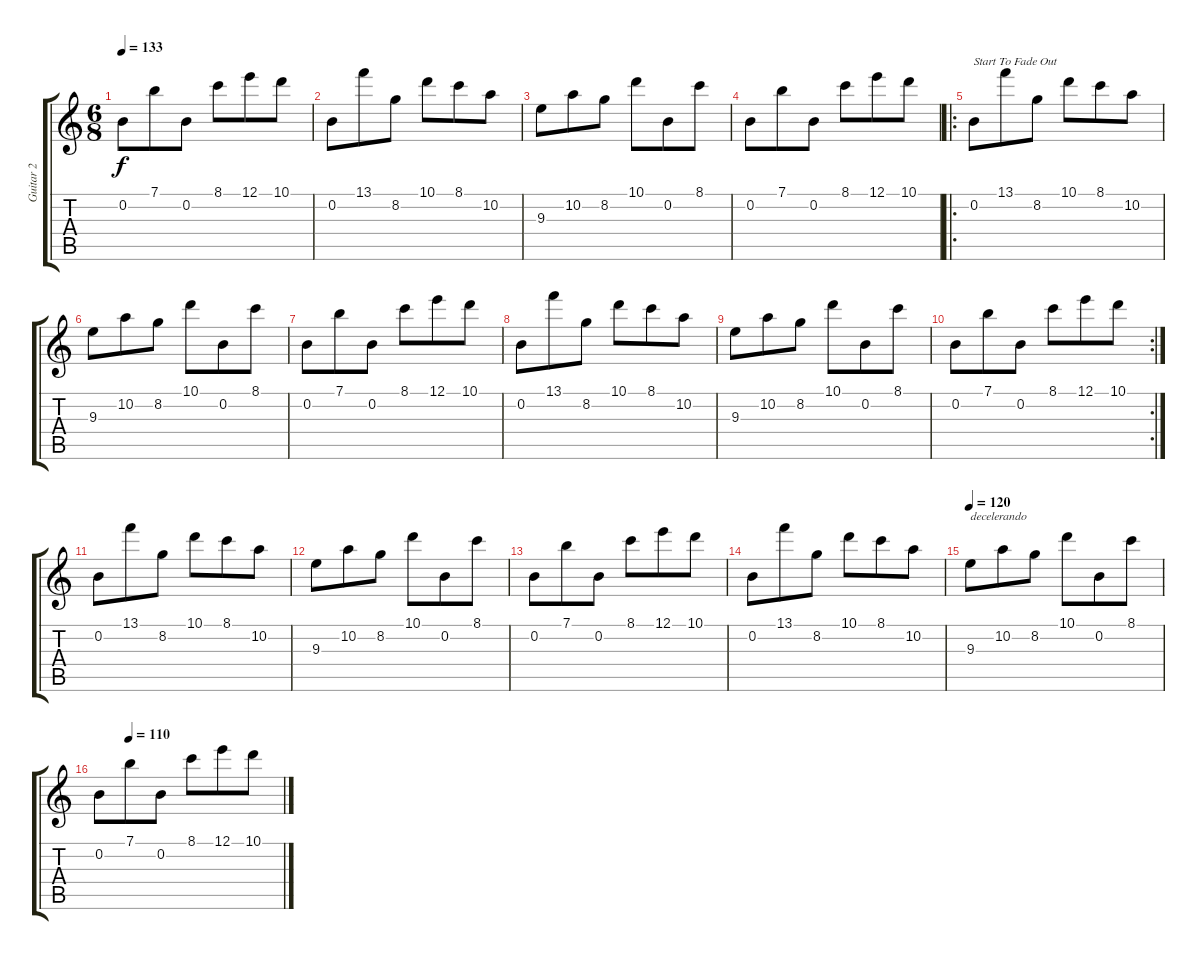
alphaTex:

\track ("Guitar 2" "Guitar 2") {instrument electricguitarjazz}
\staff {score tabs}
\tuning (E4 B3 G3 D3 A2 E2) {hide}
\ts (6 8)
\tempo 133
\clef g2
\ks c
0.2.8{dy f} 7.1.8 0.2.8 8.1.8 12.1.8 10.1.8 |
0.2.8 13.1.8 8.2.8 10.1.8 8.1.8 10.2.8 |
9.3.8 10.2.8 8.2.8 10.1.8 0.2.8 8.1.8 |
0.2.8 7.1.8 0.2.8 8.1.8 12.1.8 10.1.8 |
\ro
0.2.8{txt "Start To Fade Out"} 13.1.8 8.2.8 10.1.8 8.1.8 10.2.8 |
9.3.8 10.2.8 8.2.8 10.1.8 0.2.8 8.1.8 |
0.2.8 7.1.8 0.2.8 8.1.8 12.1.8 10.1.8 |
0.2.8 13.1.8 8.2.8 10.1.8 8.1.8 10.2.8 |
9.3.8 10.2.8 8.2.8 10.1.8 0.2.8 8.1.8 |
\rc 2
0.2.8 7.1.8 0.2.8 8.1.8 12.1.8 10.1.8 |
0.2.8 13.1.8 8.2.8 10.1.8 8.1.8 10.2.8 |
9.3.8 10.2.8 8.2.8 10.1.8 0.2.8 8.1.8 |
0.2.8 7.1.8 0.2.8 8.1.8 12.1.8 10.1.8 |
0.2.8 13.1.8 8.2.8 10.1.8 8.1.8 10.2.8 |
\tempo 120
9.3.8{txt "decelerando"} 10.2.8 8.2.8 10.1.8 0.2.8 8.1.8 |
\tempo (110 0.16666666666666666)
0.2.8 7.1.8 0.2.8 8.1.8 12.1.8 10.1.8
